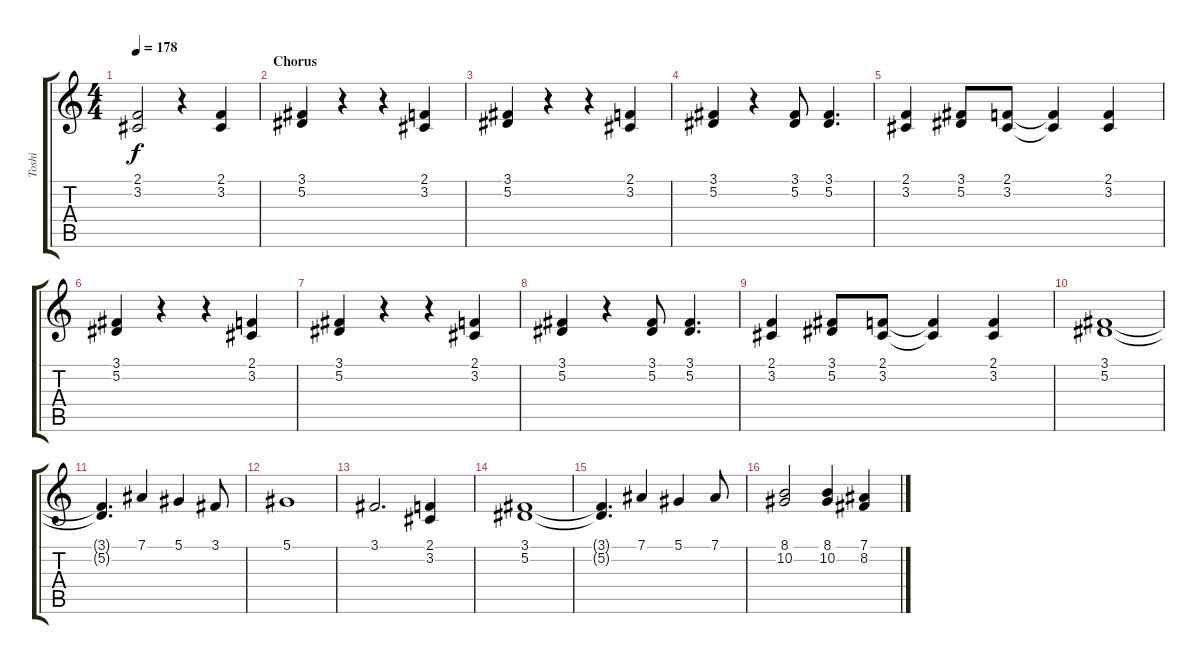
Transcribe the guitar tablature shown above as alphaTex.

\track ("Toshi" "Toshi") {instrument trumpet}
\staff {score tabs}
\tuning (Eb4 Bb3 Gb3 Db3 Ab2 Eb2) {hide}
\ts (4 4)
\tempo 178
\clef g2
\ks c
(2.1{t} 3.2{t}).2{dy f} r.4 (2.1 3.2).4 |
\section ("" "Chorus")
(3.1 5.2).4 r.4 r.4 (2.1 3.2).4 |
(3.1 5.2).4 r.4 r.4 (2.1 3.2).4 |
(3.1 5.2).4 r.4 (3.1 5.2).8 (3.1 5.2).4{d} |
(2.1 3.2).4 (3.1 5.2).8 (2.1 3.2).8 (2.1{t} 3.2{t}).4 (2.1 3.2).4 |
(3.1 5.2).4 r.4 r.4 (2.1 3.2).4 |
(3.1 5.2).4 r.4 r.4 (2.1 3.2).4 |
(3.1 5.2).4 r.4 (3.1 5.2).8 (3.1 5.2).4{d} |
(2.1 3.2).4 (3.1 5.2).8 (2.1 3.2).8 (2.1{t} 3.2{t}).4 (2.1 3.2).4 |
(3.1 5.2).1 |
(3.1{t} 5.2{t}).4{d} 7.1.4 5.1.4 3.1.8 |
5.1.1 |
3.1.2{d} (2.1 3.2).4 |
(3.1 5.2).1 |
(3.1{t} 5.2{t}).4{d} 7.1.4 5.1.4 7.1.8 |
(8.1 10.2).2 (8.1 10.2).4 (7.1 8.2).4
